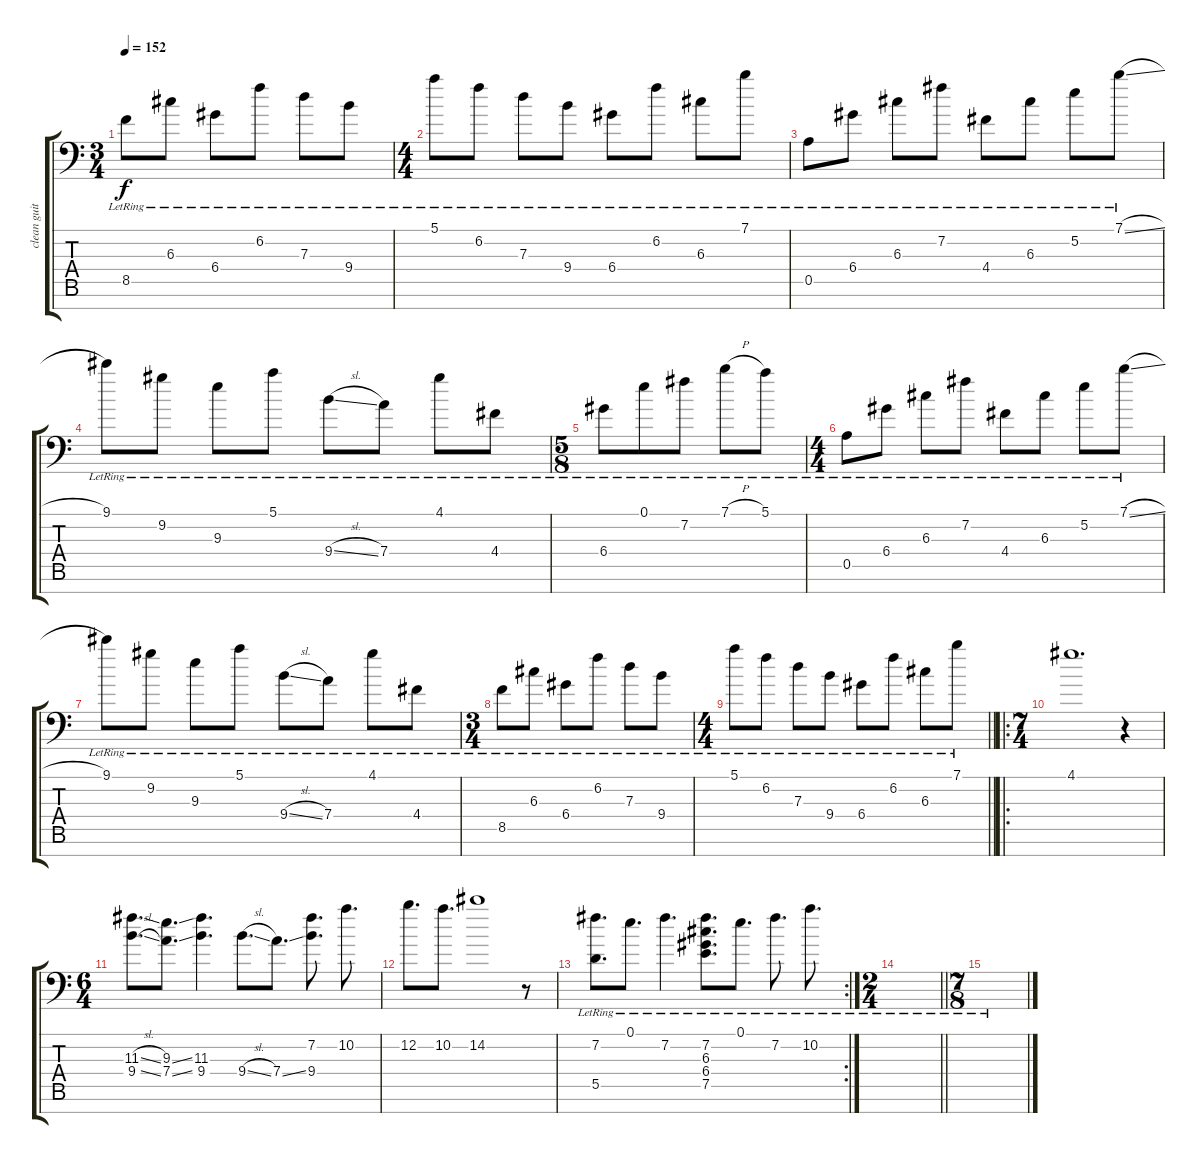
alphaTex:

\track ("clean guitar 2" "clean guit") {instrument electricguitarclean}
\staff {score tabs}
\tuning (E4 B3 G3 D3 A2 E2 C-1) {hide}
\ts (3 4)
\tempo 152
\clef f4
\ks c
8.5{lr}.8{dy f} 6.3{lr}.8 6.4{lr}.8 6.2{lr}.8 7.3{lr}.8 9.4{lr}.8 |
\ts (4 4)
5.1{lr}.8 6.2{lr}.8 7.3{lr}.8 9.4{lr}.8 6.4{lr}.8 6.2{lr}.8 6.3{lr}.8 7.1{lr}.8 |
0.5{lr}.8 6.4{lr}.8 6.3{lr}.8 7.2{lr}.8 4.4{lr}.8 6.3{lr}.8 5.2{lr}.8 7.1{sl lr}.8 |
9.1{lr}.8 9.2{lr}.8 9.3{lr}.8 5.1{lr}.8 9.4{sl lr}.8 7.4{lr}.8 4.1{lr}.8 4.4{lr}.8 |
\ts (5 8)
6.4{lr}.8 0.1{lr}.8 7.2{lr}.8 7.1{h lr}.8 5.1{lr}.8 |
\ts (4 4)
0.5{lr}.8 6.4{lr}.8 6.3{lr}.8 7.2{lr}.8 4.4{lr}.8 6.3{lr}.8 5.2{lr}.8 7.1{sl lr}.8 |
9.1{lr}.8 9.2{lr}.8 9.3{lr}.8 5.1{lr}.8 9.4{sl lr}.8 7.4{lr}.8 4.1{lr}.8 4.4{lr}.8 |
\ts (3 4)
8.5{lr}.8 6.3{lr}.8 6.4{lr}.8 6.2{lr}.8 7.3{lr}.8 9.4{lr}.8 |
\ts (4 4)
\barLineRight lightlight
5.1{lr}.8 6.2{lr}.8 7.3{lr}.8 9.4{lr}.8 6.4{lr}.8 6.2{lr}.8 6.3{lr}.8 7.1{lr}.8 |
\ro
\ts (7 4)
4.1.1{d} r.4 |
\ts (6 4)
(11.3{sl} 9.4{sl}).8{d} (9.3{ss} 7.4{ss}).8{d} (11.3 9.4).4{d} 9.4{sl}.8{d} 7.4{ss}.8{d} (7.2 9.4).8{d} 10.2.8{d} |
12.2.8{d} 10.2.8{d} 14.2.1 r.8 |
\rc 2
(7.2{lr} 5.5{lr}).8{d} 0.1{lr}.8{d} 7.2{lr}.4{d} (7.2{lr} 6.3{lr} 6.4{lr} 7.5{lr}).8{d} 0.1{lr}.8{d} 7.2{lr}.8{d} 10.2{lr}.8{d} |
\ts (2 4)
\barLineRight lightlight
|
\ts (7 8)
